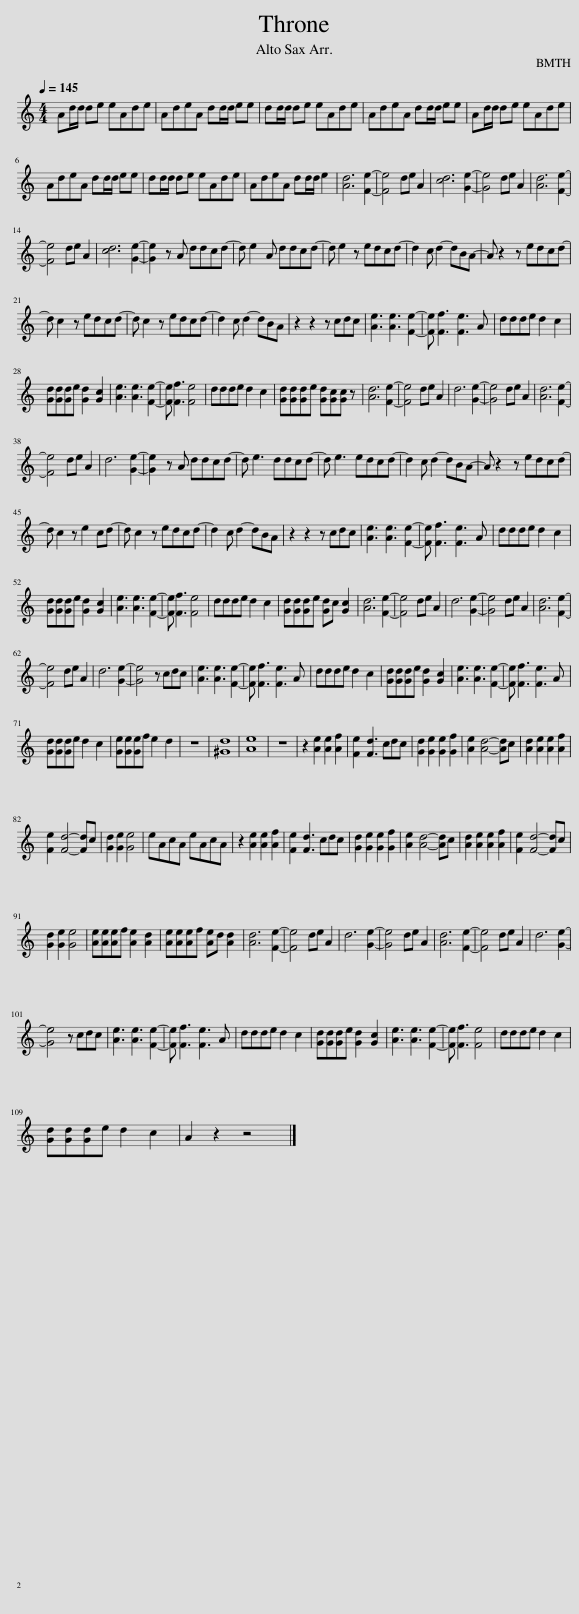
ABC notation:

X:1
L:1/8
Q:1/4=145
M:4/4
I:linebreak $
K:none
V:1 treble transpose=-9
V:1
[K:C] Ad/d/ de eAde | AdeA dd/d/ ee | dd/d/ de eAde | AdeA dd/d/ ee | Ad/d/ de eAde |$ %5
 AdeA dd/d/ ee | dd/d/ de eAde | AdeA dd/d/ e2 | [Ad]6 [Fe]2- | [Fe]4 de A2 | %10
 [cd]6 [Ge]2- | [Ge]4 de A2 | [Ad]6 [Fe]2- |$ [Fe]4 de A2 | [cd]6 [Ge]2- | %15
 [Ge]2 z A ddcd- | d e2 A ddcd- | d e2 z edcd- | d2 c d2- dBA- | A z2 z edcd- |$ %20
 d c2 z edcd- | d c2 z edcd- | d2 c d2- dBA | z2 z2 z cdc | [Ae]3 [Ae]3 [Fe]2- | %25
 [Fe] [Ff]3 [Fe]3 A | ddde d2 c2 |$ [Gd][Gd][Gd]e [Gd]2 [Gc]2 | [Ae]3 [Ae]3 [Fe]2- | [Fe] [Ff]3 [Fe]4 | %30
 ddde d2 c2 | [Gd][Gd][Gd]e [Gd][Gc][Gc] z | [Ad]6 [Fe]2- | [Fe]4 de A2 | d6 [Ge]2- | %35
 [Ge]4 de A2 | [Ad]6 [Fe]2- |$ [Fe]4 de A2 | d6 [Ge]2- | [Ge]2 z A ddcd- | %40
 d e3 ddcd- | d e3 edcd- | d2 c d2- dBA- | A z2 z edcd- |$ d c2 z e2 cd- | %45
 d c2 z edcd- | d2 c d2- dBA | z2 z2 z cdc | [Ae]3 [Ae]3 [Fe]2- | [Fe] [Ff]3 [Fe]3 A | %50
 ddde d2 c2 |$ [Gd][Gd][Gd]e [Gd]2 [Gc]2 | [Ae]3 [Ae]3 [Fe]2- | [Fe] [Ff]3 [Fe]4 | ddde d2 c2 | %55
 [Gd][Gd][Gd]e [Gd]c [Gc]2 | [Ad]6 [Fe]2- | [Fe]4 de A2 | d6 [Ge]2- | [Ge]4 de A2 | %60
 [Ad]6 [Fe]2- |$ [Fe]4 de A2 | d6 [Ge]2- | [Ge]4 z cdc | [Ae]3 [Ae]3 [Fe]2- | %65
 [Fe] [Ff]3 [Fe]3 A | ddde d2 c2 | [Gd][Gd][Gd]e [Gd]2 [Gc]2 | [Ae]3 [Ae]3 [Fe]2- | [Fe] [Ff]3 [Fe]3 A |$ %70
 [Gd][Gd][Gd]e d2 c2 | [Ge][Ge][Ge]f e2 d2 | z8 | [^Gd]8 | [Ae]8 | %75
 z8 | z2 [Ae]2 [Ae]2 [Af]2 | [Fe]2 [Fd]3 cdc | [Gd]2 [Ge]2 [Ge]2 [Gf]2 | [Ae]2 [Ad]4- [Ad]c | %80
 [Ad]2 [Ae]2 [Ae]2 [Af]2 |$ [Fe]2 [Fd]4- [Fd]c | [Gd]2 [Ge]2 [Ge]4 | eAcA eAcA | z2 [Ae]2 [Ae]2 [Af]2 | %85
 [Fe]2 [Fd]3 cdc | [Gd]2 [Ge]2 [Ge]2 [Gf]2 | [Ae]2 [Ad]4- [Ad]c | [Ad]2 [Ae]2 [Ae]2 [Af]2 | [Fe]2 [Fd]4- [Fd]c |$ %90
 [Gd]2 [Ge]2 [Ge]4 | [Ae][Ae][Ae]f [Ae]2 [Ad]2 | [Ae][Ae][Ae]f [Ae]d [Ad]2 | [Ad]6 [Fe]2- | [Fe]4 de A2 | %95
 d6 [Ge]2- | [Ge]4 de A2 | [Ad]6 [Fe]2- | [Fe]4 de A2 | d6 [Ge]2- |$ %100
 [Ge]4 z cdc | [Ae]3 [Ae]3 [Fe]2- | [Fe] [Ff]3 [Fe]3 A | ddde d2 c2 | [Gd][Gd][Gd]e [Gd]2 [Gc]2 | %105
 [Ae]3 [Ae]3 [Fe]2- | [Fe] [Ff]3 [Fe]4 | ddde d2 c2 |$ [Gd][Gd][Gd]e d2 c2 | A2 z2 z4 |] %110
